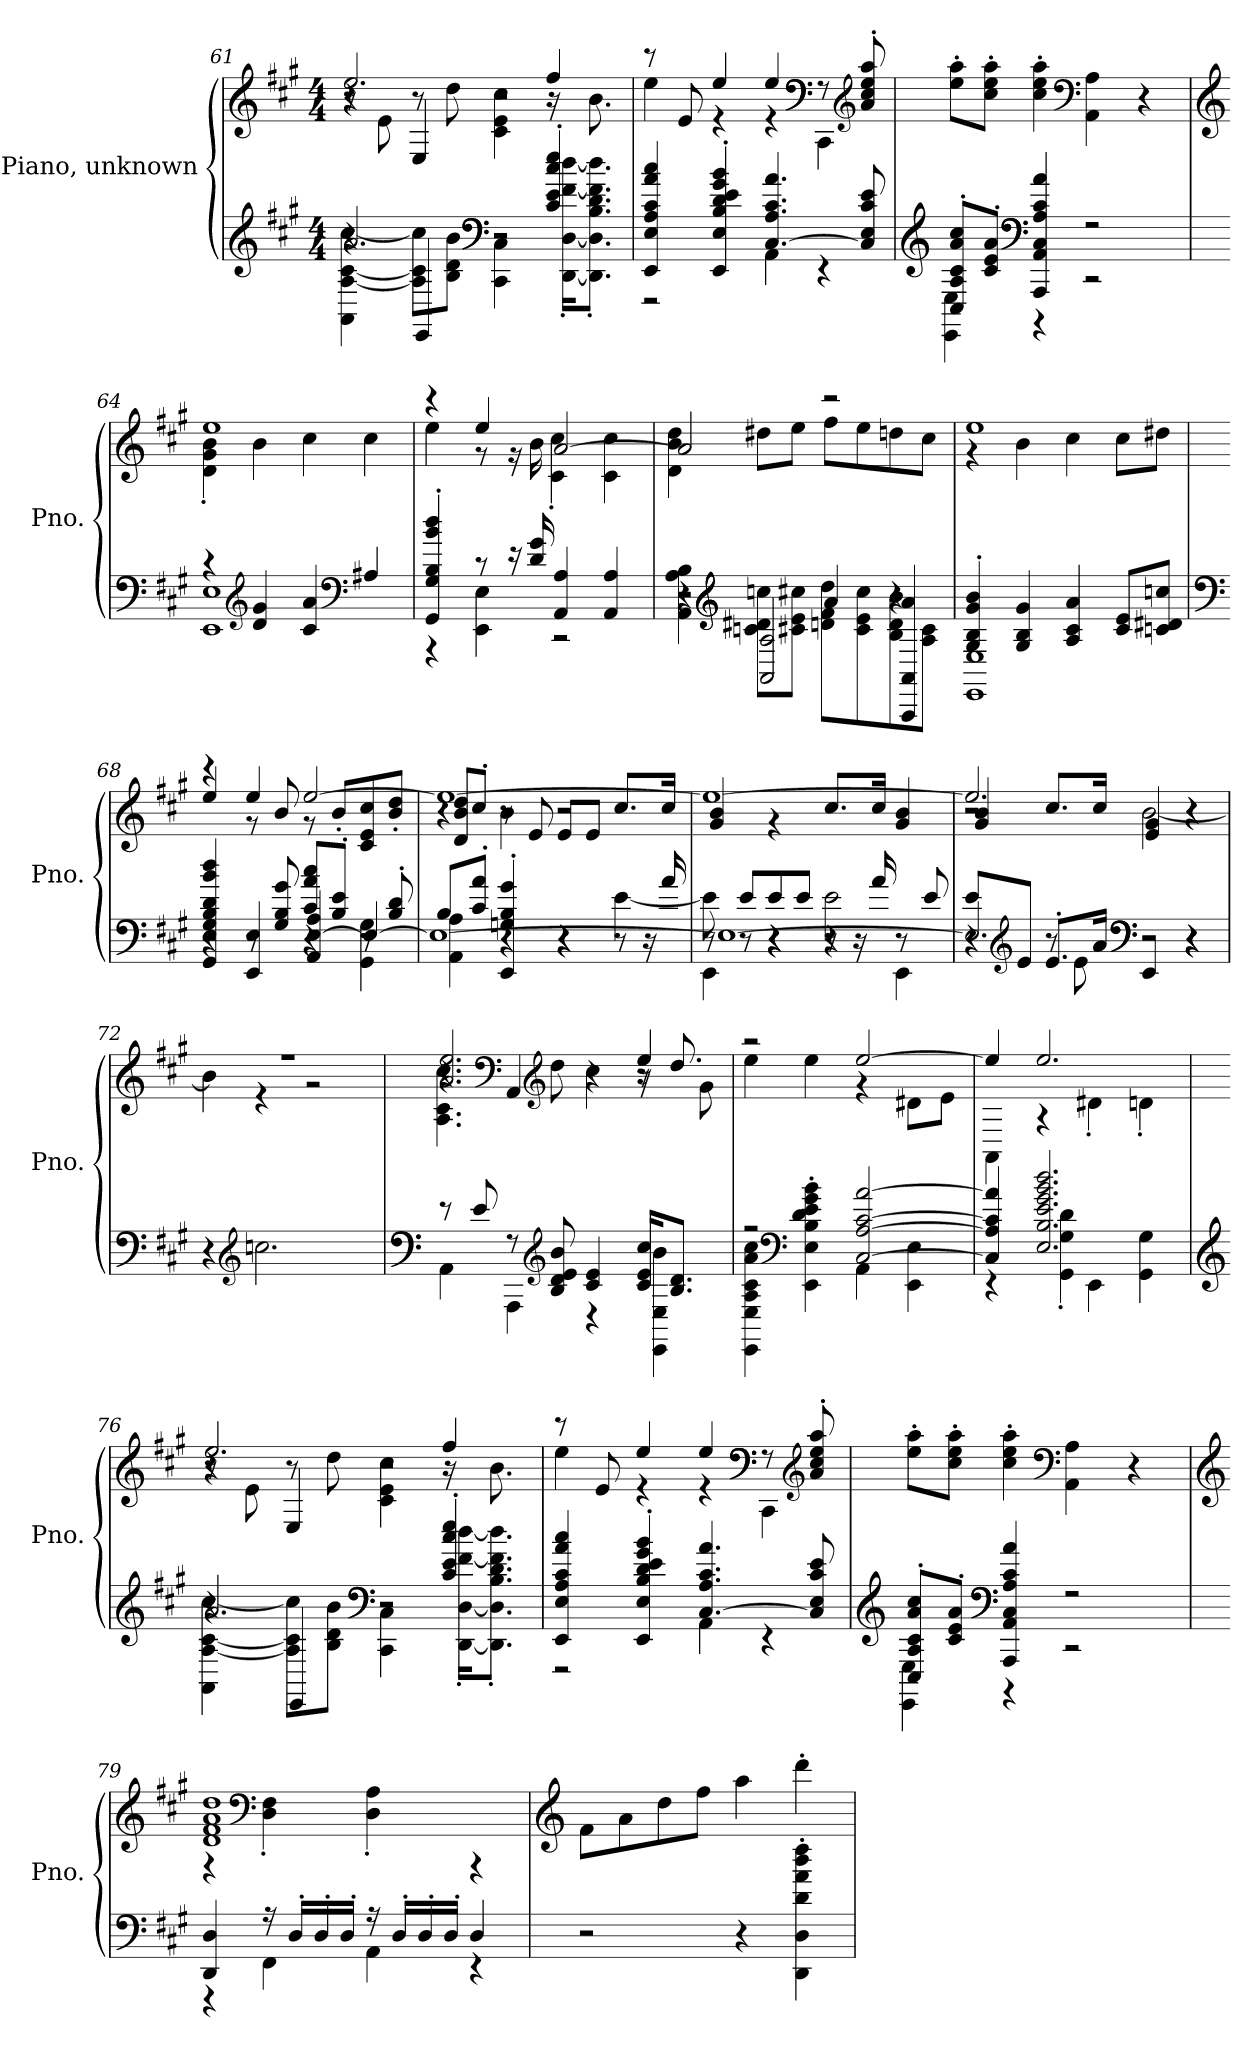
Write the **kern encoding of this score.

**kern	**kern
*part1	*part1
*staff2	*staff1
*I"Piano, unknown	*
*I'Pno.	*
*clefG2	*clefG2
*k[f#c#g#]	*k[f#c#g#]
*M4/4	*M4/4
=61	=61
*^	*^
*	*^	*	*^
2.a/	4AA\ [4A\ [4c#\ [4cc#\	4r	2.ee/	8r	4r
.	.	.	.	8e\	.
.	8A\] 8c#\] 8cc#\]L	4EE/	.	8r	4E/
.	8B\ 8d\ 8b\J	.	.	8dd\	.
*clefF4	*	*	*	*	*
.	4CC#\ 4C#\	2r	.	4c#\ 4e\ 4cc#\	2r
4c#/' 4e/' 4cc#/' 4ee/'	[16DD\' [16D\' [16f#\' [16dd\'KL	.	4ff#/	16r	.
.	8.DD\]' 8.D\]' 8.B\' 8.d\' 8.f#\]' 8.dd\]'J	.	.	8.b\	.
*	*v	*v	*	*	*
*	*	*	*v	*v
!!LO:LB:g=z
=62	=62	=62	=62
4EE/ 4E/ 4A/ 4c#/ 4a/ 4cc#/	2r	8r	4ee\
.	.	8e/	.
4EE/' 4E/' 4B/' 4d/' 4e/' 4g#/' 4b/'	.	4ee/	4r
[4.C#/ 4.A/ 4.c#/ 4.a/	4AA\	4ee/	4r
*	*	*clefF4	*
.	4r	8r	4CC#\
*	*	*clefG2	*
8C#/] 8E/ 8c#/ 8e/	.	8a/' 8cc#/' 8ee/' 8aa/'	.
*	*	*v	*v
=63	=63	=63
*clefG2	*	*
8C#/' 8A/' 8c#/' 8a/' 8cc#/'L	4EE\ 4E\	8ee\' 8aa\'L
8c#/' 8e/' 8a/'J	.	8cc#\' 8ee\' 8aa\'J
*clefF4	*	*
4AAA/ 4AA/ 4C#/ 4A/ 4c#/ 4a/	4r	4cc#\' 4ee\' 4aa\'
*	*	*clefF4
2r	2r	4AA\ 4A\
.	.	4r
=64	=64	=64
*	*	*clefG2
*	*	*^
4r	1EE 1E	1ee	4d\' 4g#\' 4b\'
*clefG2	*	*	*
4d/ 4g#/	.	.	4b\
4c#/ 4a/	.	.	4cc#\
*clefF4	*	*	*
4A#X/	.	.	4cc#\
=65	=65	=65	=65
4GG#/' 4G#/' 4B/' 4b/' 4dd/'	4r	4r	4ee\
8r	4EE\ 4E\	4ee/	8r
16r	.	.	16r
16d/ 16g#/	.	.	16b\
4AA/ 4A/	2r	[2a/	4c#\' 4cc#\'
4AA/ 4A/	.	.	4c#\ 4cc#\
!!LO:PB:g=z	!!
=66	=66	=66	=66
*	*^	*	*
2r	4AA\ 4A\ 4B\	4r	2a/]	4d\ 4b\ 4dd\
*clefG2	*	*	*	*
.	8cn\ 8d#X\ 8ccn\L	2AA/ 2A/	.	8dd#X\L
.	8c#X\ 8e\ 8cc#X\J	.	.	8ee\J
4a/	8dn\ 8f#\ 8dd\L	.	2r	8ff#\L
.	8c#\ 8e\ 8cc#\	.	.	8ee\
4r	8B\ 8d\ 8b\	4AAA/ 4AA/ 4a/	.	8ddn\
.	8A\ 8c#\J	.	.	8cc#\J
*	*v	*v	*	*
=67	=67	=67	=67
4G#/' 4B/' 4g#/' 4b/'	1EE 1E	1ee	4r
4G#/ 4B/ 4g#/	.	.	4b\
4A/ 4c#/ 4a/	.	.	4cc#\
8c#/ 8e/L	.	.	8cc#\L
8cn/ 8d#X/ 8ccn/J	.	.	8dd#X\J
*v	*v	*	*
=68	=68	=68
*clefF4	*	*
*^	*	*
*	*^	*	*
4GG#/ 4E/ 4G#/ 4B/ 4d/ 4b/ 4dd/	2r	4r	4r	4ee/
8r	.	4EE/ 4E/	4ee/	8r
8G#/ 8B/ 8g#/	.	.	.	8b/
8c#/ 8a/ 8cc#/L	4r	4AA/ [4E/ 4A/	[2ee/	8r
8B/' 8e/'J	.	.	.	8b'/L
8r	4GG#\ 4G#\	4E/_	.	8c#/ 8e/ 8cc#/
8B/' 8d/'	.	.	.	8b/' 8dd/'J
!!LO:LB:g=z
=69	=69	=69	=69	=69
*	*	*	*	*^
8B/L	4AA\ 4A\	1E_	1ee_	4r	8d/ 8b/ 8dd/L
8c#/' 8a/'J	.	.	.	.	8cc#'/J
4EE/' 4Gn/' 4B/' 4g#/'	4r	.	.	4b\	8r
.	.	.	.	.	8e/
4r	4r	.	.	2r	8e/L
.	.	.	.	.	8e/J
8r	[4e\	.	.	.	8.cc#/L
16r	.	.	.	.	.
16a/	.	.	.	.	16cc#/Jk
*	*	*	*	*v	*v
=70	=70	=70	=70	=70
*	*	*^	*	*
8r	8e\]	1E_	4EE\	1ee_	4g#/ 4b/
8e/L	8r	.	.	.	.
8e/	4r	.	4r	.	4r
8e/J	.	.	.	.	.
8r	2e\	.	4r	.	8.cc#/L
16r	.	.	.	.	.
16a/	.	.	.	.	16cc#/Jk
8r	.	.	4EE\	.	4g#/ 4b/
8e/	.	.	.	.	.
*	*	*v	*v	*	*
=71	=71	=71	=71	=71
*	*	*	*	*^
8e/L	4r	2.E/]	2.ee/]	2r	4g#/ 4b/
*clefG2	*	*	*	*	*
8e/J	.	.	.	.	.
8.e'/L	8r	.	.	.	8.cc#/L
.	8e\	.	.	.	.
16a/Jk	.	.	.	.	16cc#/Jk
*clefF4	*	*	*	*	*
4EE/	2r	.	.	[2b\	4e/ 4g#/
4r	.	4r	4r	.	4r
*v	*v	*v	*	*	*
*	*	*v	*v
=72	=72	=72
4r	1r	4b\]
*clefG2	*	*
2.ccn\	.	4r
.	.	2r
*	*v	*v
!!LO:LB:g=z
=73	=73
*clefF4	*
*^	*^
*	*	*	*^
8r	4AA\	2.a/ 2.ee/	4.A\ 4.c#\ 4.cc#\	4r
8e/	.	.	.	.
*	*	*clefF4	*	*
8r	4AAA\	.	.	4AA/
*clefG2	*	*clefG2	*	*
8B/ 8d/ 8e/ 8b/	.	.	8dd\	.
4c#/ 4e/	4r	.	4cc#\	4r
16c#/ 16e/ 16cc#/KL	4EE\ 4E\ 4b\	4ee/	8r	16r
8.B/ 8.d/J	.	.	.	8.dd/
.	.	.	8g#\	.
*	*	*	*v	*v
=74	=74	=74	=74
2r	4EE\ 4E\ 4A\ 4c#\ 4a\ 4cc#\	2r	4ee\
*clefF4	*	*	*
.	4EE\' 4E\' 4B\' 4d\' 4e\' 4g#\' 4b\'	.	4ee\
[2C#/ [2A/ [2c#/ [2a/	4AA\	[2ee/	4r
.	4EE\ 4E\	.	8d#X\L
.	.	.	8e\J
=75	=75	=75	=75
4C#/] 4A/] 4c#/] 4a/]	4r	4ee/]	4AA\
2.E/ 2.B/ 2.e/ 2.g#/ 2.b/ 2.dd/	4GG#\' 4G#\' 4d\'	2.ee/	4r
.	4EE\	.	4d#X'\
.	4GG#\ 4G#\	.	4dn'\
*v	*v	*	*
*	*v	*v
!!LO:LB:g=z
=76	=76
*clefG2	*
*^	*^
*	*^	*	*^
2.a/	4AA\ [4A\ [4c#\ [4cc#\	4r	2.ee/	8r	4r
.	.	.	.	8e\	.
.	8A\] 8c#\] 8cc#\]L	4EE/	.	8r	4E/
.	8B\ 8d\ 8b\J	.	.	8dd\	.
*clefF4	*	*	*	*	*
.	4CC#\ 4C#\	2r	.	4c#\ 4e\ 4cc#\	2r
4c#/' 4e/' 4cc#/' 4ee/'	[16DD\' [16D\' [16f#\' [16dd\'KL	.	4ff#/	16r	.
.	8.DD\]' 8.D\]' 8.B\' 8.d\' 8.f#\]' 8.dd\]'J	.	.	8.b\	.
*	*v	*v	*	*	*
*	*	*	*v	*v
=77	=77	=77	=77
4EE/ 4E/ 4A/ 4c#/ 4a/ 4cc#/	2r	8r	4ee\
.	.	8e/	.
4EE/' 4E/' 4B/' 4d/' 4e/' 4g#/' 4b/'	.	4ee/	4r
[4.C#/ 4.A/ 4.c#/ 4.a/	4AA\	4ee/	4r
*	*	*clefF4	*
.	4r	8r	4CC#\
*	*	*clefG2	*
8C#/] 8E/ 8c#/ 8e/	.	8a/' 8cc#/' 8ee/' 8aa/'	.
*	*	*v	*v
=78	=78	=78
*clefG2	*	*
8C#/' 8A/' 8c#/' 8a/' 8cc#/'L	4EE\ 4E\	8ee\' 8aa\'L
8c#/' 8e/' 8a/'J	.	8cc#\' 8ee\' 8aa\'J
*clefF4	*	*
4AAA/ 4AA/ 4C#/ 4A/ 4c#/ 4a/	4r	4cc#\' 4ee\' 4aa\'
*	*	*clefF4
2r	2r	4AA\ 4A\
.	.	4r
!!LO:LB:g=z
=79	=79	=79
*	*	*clefG2
*	*	*^
4DD/ 4D/	4r	1d 1f# 1a 1dd	4r
*	*	*clefF4	*
16r	4FF#\	.	4D\' 4F#\'
16D'/LL	.	.	.
16D'/	.	.	.
16D'/JJ	.	.	.
16r	4AA\	.	4D\' 4A\'
16D'/LL	.	.	.
16D'/	.	.	.
16D'/JJ	.	.	.
4D/	4r	.	4r
*v	*v	*	*
*	*v	*v
=80	=80
*	*clefG2
2r	8f#\L
.	8a\
.	8dd\
.	8ff#\J
4r	4aa\
4DD\' 4D\' 4d\' 4a\' 4dd\' 4ff#\'	4ddd'\
=	=
*-	*-
